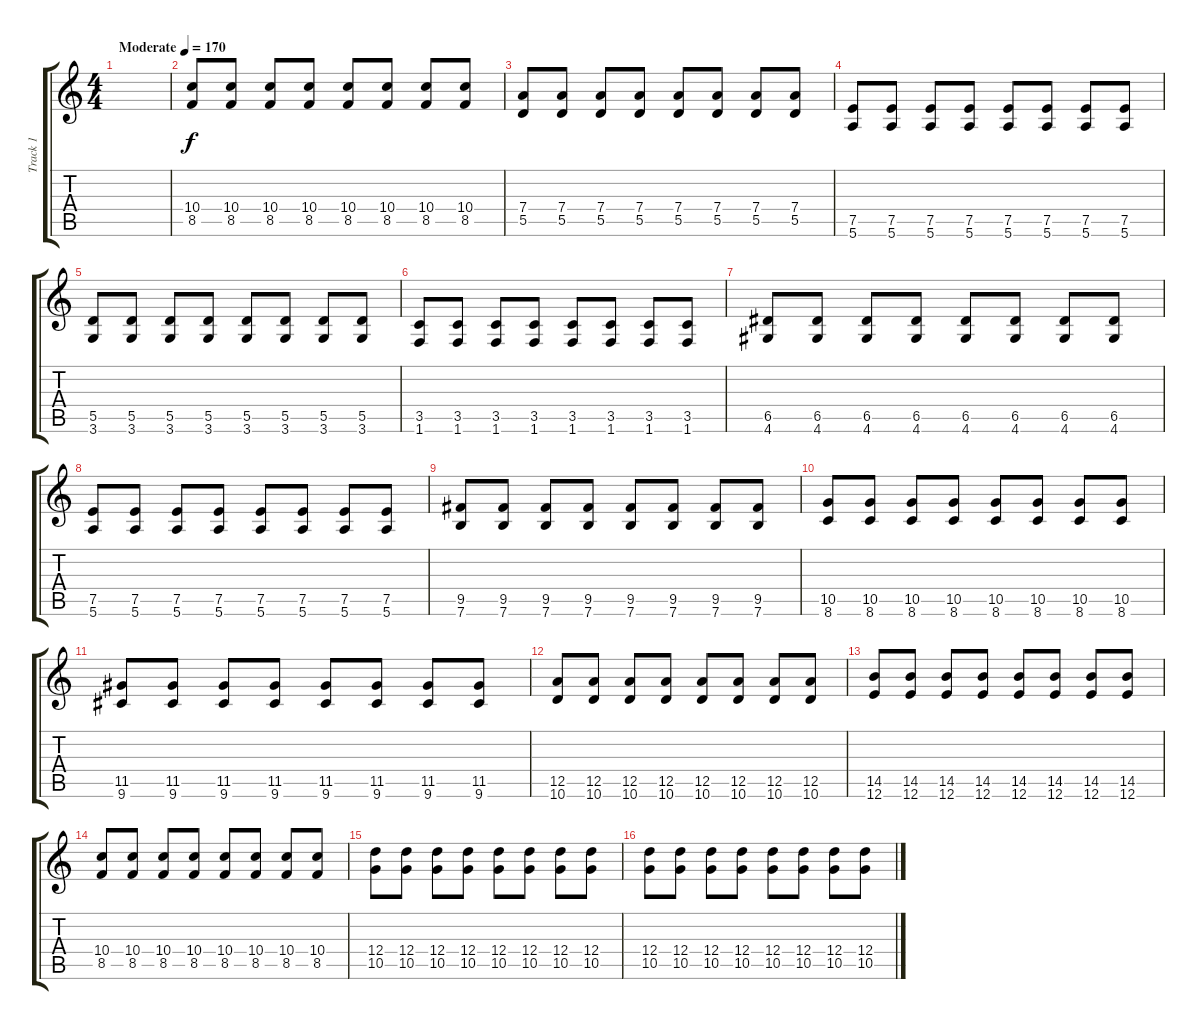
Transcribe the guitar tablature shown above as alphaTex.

\track ("Track 1" "Track 1") {instrument overdrivenguitar}
\staff {score tabs}
\tuning (E4 B3 G3 D3 A2 E2) {hide}
\ts (4 4)
\tempo (170 "Moderate")
\clef g2
\ks c
|
(10.4 8.5).8 (10.4 8.5).8 (10.4 8.5).8 (10.4 8.5).8 (10.4 8.5).8 (10.4 8.5).8 (10.4 8.5).8 (10.4 8.5).8 |
(7.4 5.5).8 (7.4 5.5).8 (7.4 5.5).8 (7.4 5.5).8 (7.4 5.5).8 (7.4 5.5).8 (7.4 5.5).8 (7.4 5.5).8 |
(7.5 5.6).8 (7.5 5.6).8 (7.5 5.6).8 (7.5 5.6).8 (7.5 5.6).8 (7.5 5.6).8 (7.5 5.6).8 (7.5 5.6).8 |
(5.5 3.6).8 (5.5 3.6).8 (5.5 3.6).8 (5.5 3.6).8 (5.5 3.6).8 (5.5 3.6).8 (5.5 3.6).8 (5.5 3.6).8 |
(3.5 1.6).8 (3.5 1.6).8 (3.5 1.6).8 (3.5 1.6).8 (3.5 1.6).8 (3.5 1.6).8 (3.5 1.6).8 (3.5 1.6).8 |
(6.5 4.6).8 (6.5 4.6).8 (6.5 4.6).8 (6.5 4.6).8 (6.5 4.6).8 (6.5 4.6).8 (6.5 4.6).8 (6.5 4.6).8 |
(7.5 5.6).8 (7.5 5.6).8 (7.5 5.6).8 (7.5 5.6).8 (7.5 5.6).8 (7.5 5.6).8 (7.5 5.6).8 (7.5 5.6).8 |
(9.5 7.6).8 (9.5 7.6).8 (9.5 7.6).8 (9.5 7.6).8 (9.5 7.6).8 (9.5 7.6).8 (9.5 7.6).8 (9.5 7.6).8 |
(10.5 8.6).8 (10.5 8.6).8 (10.5 8.6).8 (10.5 8.6).8 (10.5 8.6).8 (10.5 8.6).8 (10.5 8.6).8 (10.5 8.6).8 |
(11.5 9.6).8 (11.5 9.6).8 (11.5 9.6).8 (11.5 9.6).8 (11.5 9.6).8 (11.5 9.6).8 (11.5 9.6).8 (11.5 9.6).8 |
(12.5 10.6).8 (12.5 10.6).8 (12.5 10.6).8 (12.5 10.6).8 (12.5 10.6).8 (12.5 10.6).8 (12.5 10.6).8 (12.5 10.6).8 |
(14.5 12.6).8 (14.5 12.6).8 (14.5 12.6).8 (14.5 12.6).8 (14.5 12.6).8 (14.5 12.6).8 (14.5 12.6).8 (14.5 12.6).8 |
(10.4 8.5).8 (10.4 8.5).8 (10.4 8.5).8 (10.4 8.5).8 (10.4 8.5).8 (10.4 8.5).8 (10.4 8.5).8 (10.4 8.5).8 |
(12.4 10.5).8 (12.4 10.5).8 (12.4 10.5).8 (12.4 10.5).8 (12.4 10.5).8 (12.4 10.5).8 (12.4 10.5).8 (12.4 10.5).8 |
(12.4 10.5).8 (12.4 10.5).8 (12.4 10.5).8 (12.4 10.5).8 (12.4 10.5).8 (12.4 10.5).8 (12.4 10.5).8 (12.4 10.5).8
